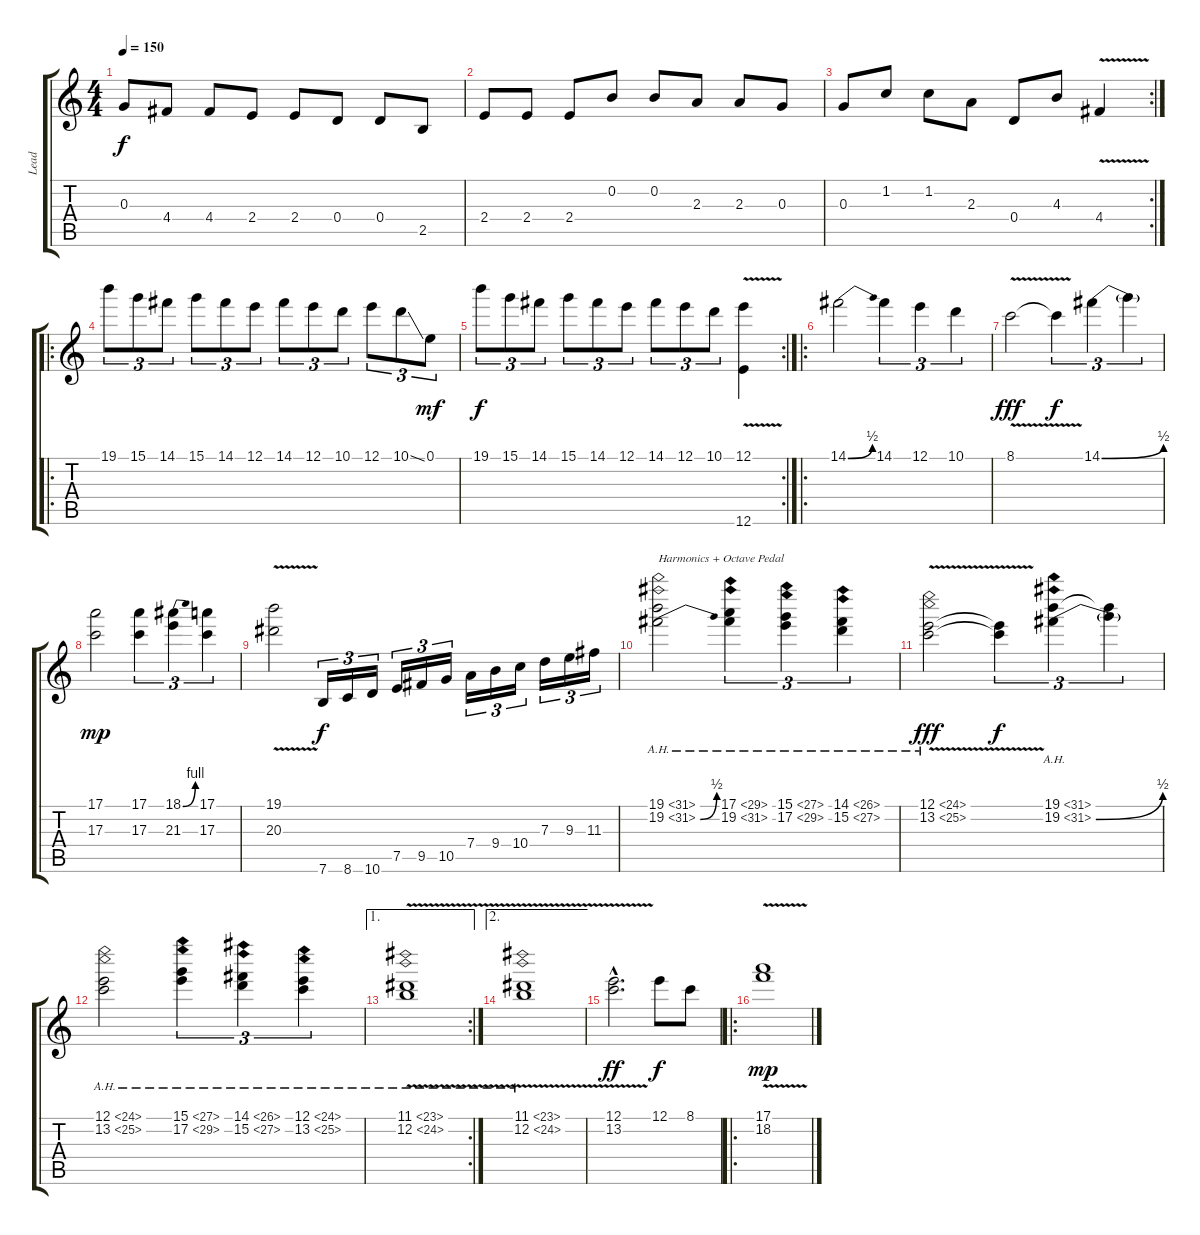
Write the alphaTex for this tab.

\track ("Lead" "Lead") {instrument distortionguitar}
\staff {score tabs}
\tuning (E4 B3 G3 D3 A2 E2) {hide}
\ts (4 4)
\tempo 150
\clef g2
\ks c
0.3.8{dy f} 4.4.8 4.4.8 2.4.8 2.4.8 0.4.8 0.4.8 2.5.8 |
2.4.8 2.4.8 2.4.8 0.2.8 0.2.8 2.3.8 2.3.8 0.3.8 |
\rc 2
0.3.8 1.2.8 1.2.8 2.3.8 0.4.8 4.3.8 4.4{v}.4 |
\ro
19.1.8{tu (3 2)} 15.1.8{tu (3 2)} 14.1.8{tu (3 2)} 15.1.8{tu (3 2)} 14.1.8{tu (3 2)} 12.1.8{tu (3 2)} 14.1.8{tu (3 2)} 12.1.8{tu (3 2)} 10.1.8{tu (3 2)} 12.1.8{tu (3 2)} 10.1{ss}.8{tu (3 2)} 0.1.8{tu (3 2) dy mf} |
\rc 2
19.1.8{tu (3 2) dy f} 15.1.8{tu (3 2)} 14.1.8{tu (3 2)} 15.1.8{tu (3 2)} 14.1.8{tu (3 2)} 12.1.8{tu (3 2)} 14.1.8{tu (3 2)} 12.1.8{tu (3 2)} 10.1.8{tu (3 2)} (12.1{v} 12.6{v}).4 |
\ro
14.1{be (bend 0 0 60 2)}.2 14.1.4{tu (3 2)} 12.1.4{tu (3 2)} 10.1.4{tu (3 2)} |
8.1{v}.2{dy fff} 8.1{t}.4{tu (3 2) dy f} 14.1{be (bend 0 0 60 2)}.4{tu (3 2)} 14.1{t}.4{tu (3 2)} |
(17.1 17.3).2{dy mp} (17.1 17.3).4{tu (3 2)} (18.1{be (bend 0 0 60 4)} 21.3).4{tu (3 2)} (17.1 17.3).4{tu (3 2)} |
(19.1{v} 20.3{v}).2 7.6.16{tu (3 2) dy f} 8.6.16{tu (3 2)} 10.6.16{tu (3 2)} 7.5.16{tu (3 2)} 9.5.16{tu (3 2)} 10.5.16{tu (3 2)} 7.4.16{tu (3 2)} 9.4.16{tu (3 2)} 10.4.16{tu (3 2)} 7.3.16{tu (3 2)} 9.3.16{tu (3 2)} 11.3.16{tu (3 2)} |
(19.1{ah 12} 19.2{be (bend 0 0 60 2) ah 12}).2{txt "Harmonics + Octave Pedal"} (17.1{ah 12} 19.2{ah 12}).4{tu (3 2)} (15.1{ah 12} 17.2{ah 12}).4{tu (3 2)} (14.1{ah 12} 15.2{ah 12}).4{tu (3 2)} |
(12.1{ah 12 v} 13.2{ah 12 v}).2{dy fff} (12.1{t} 13.2{t}).4{tu (3 2) dy f} (19.1{ah 12} 19.2{be (bend 0 0 60 2) ah 12}).4{tu (3 2)} (19.1{t} 19.2{t}).4{tu (3 2)} |
(12.1{ah 12} 13.2{ah 12}).2 (15.1{ah 12} 17.2{ah 12}).4{tu (3 2)} (14.1{ah 12} 15.2{ah 12}).4{tu (3 2)} (12.1{ah 12} 13.2{ah 12}).4{tu (3 2)} |
\ae 1
\rc 2
(11.1{ah 12 v} 12.2{ah 12 v}).1 |
\ae 2
(11.1{ah 12 v} 12.2{ah 12 v}).1 |
(12.1{v hac} 13.2{v hac}).2{d dy ff} 12.1.8{dy f} 8.1.8 |
\ro
(17.1{v} 18.2{v}).1{dy mp}
